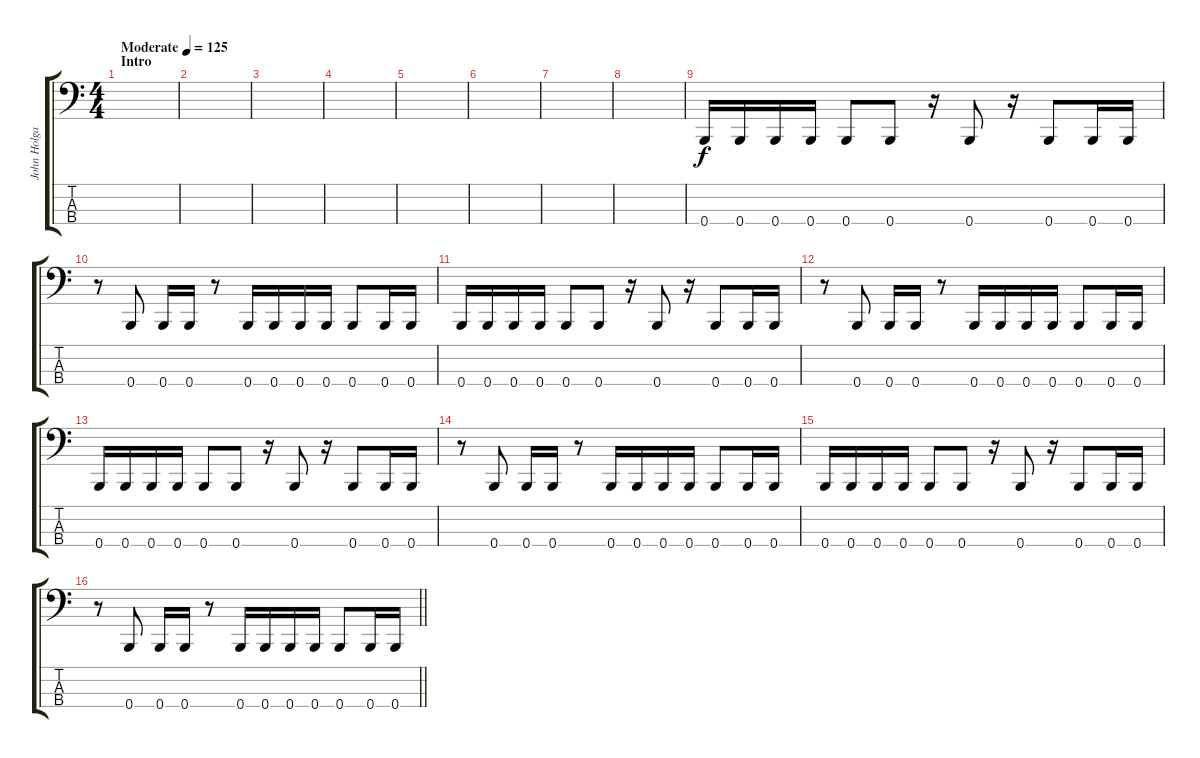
\track ("John Holgado" "John Holga") {instrument electricbasspick}
\staff {score tabs}
\tuning (E2 B1 Gb1 B0) {hide}
\ts (4 4)
\section ("" "Intro")
\tempo (125 "Moderate")
\clef f4
\ks c
|
|
|
|
|
|
|
|
0.4.16 0.4.16 0.4.16 0.4.16 0.4.8 0.4.8 r.16 0.4.8 r.16 0.4.8 0.4.16 0.4.16 |
r.8 0.4.8 0.4.16 0.4.16 r.8 0.4.16 0.4.16 0.4.16 0.4.16 0.4.8 0.4.16 0.4.16 |
0.4.16 0.4.16 0.4.16 0.4.16 0.4.8 0.4.8 r.16 0.4.8 r.16 0.4.8 0.4.16 0.4.16 |
r.8 0.4.8 0.4.16 0.4.16 r.8 0.4.16 0.4.16 0.4.16 0.4.16 0.4.8 0.4.16 0.4.16 |
0.4.16 0.4.16 0.4.16 0.4.16 0.4.8 0.4.8 r.16 0.4.8 r.16 0.4.8 0.4.16 0.4.16 |
r.8 0.4.8 0.4.16 0.4.16 r.8 0.4.16 0.4.16 0.4.16 0.4.16 0.4.8 0.4.16 0.4.16 |
0.4.16 0.4.16 0.4.16 0.4.16 0.4.8 0.4.8 r.16 0.4.8 r.16 0.4.8 0.4.16 0.4.16 |
\barLineRight lightlight
r.8 0.4.8 0.4.16 0.4.16 r.8 0.4.16 0.4.16 0.4.16 0.4.16 0.4.8 0.4.16 0.4.16
